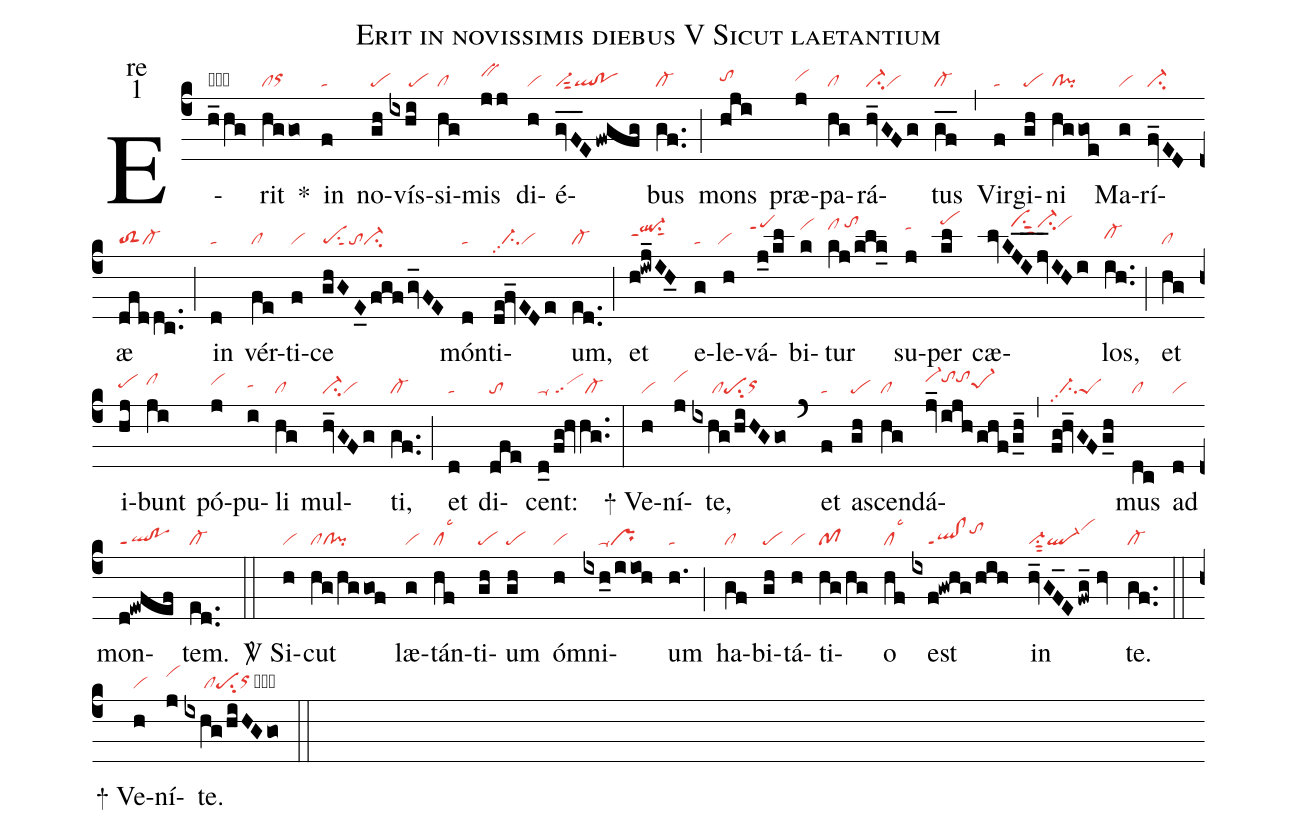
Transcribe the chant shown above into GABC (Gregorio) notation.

name:Erit in novissimis diebus V Sicut laetantium;
office-part:re;
mode:1;
nabc-lines:1;
%%
(c4) E(h_hg|obvi-cl)rit(hggo|clorhh) <sp>*</sp>() in(f|ta) no(gh|pe)vís(ixhi|/////pe)si(hg|cl)mis(jj|bvhi) di(h|vi)é(gv_F_E/fwgfg|vi-sut2ql!po)bus(gf..|cl-) (;) mons(hji|tohh) præ(j|vihh)pa(hg|cl)rá(hv_GFg|ci-vi)tus(gf__|cl-) (,) Vir(f|ta)gi(gh|pe)ni(hggoe|cl!pi) Ma(g|vi)rí(fv_ED|ci-)æ(dfddc..|toS2cl-) (;) in(d|ta) vér(fe|cl)ti(f|vi)ce(ghGE_0/fgfgv_FE|pesu1sut1toci-) món(d|ta)ti(de!fv_EDe|//ci-pp2vi)um,(ed..|cl-) (;) et(h!iwj_IH_0|ql-hjppt1su1sut1) e(g|ta)le(h|`vi)vá(j_0/kl|``pehkppt1)bi(k|vihk)tur(kj/klk_|clhk/tohl) su(j|tahk)per(kl|pehm) cæ(lvKJ_I_jv_IHi|//////vihlsu1sut2ci-hlvihl)los,(ih..|cl-hh) (;) et(hg|cl) i(hj|pehh)bunt(ji|clhi) pó(j|vihi)pu(i|tahh)li(hg|cl) mul(hv_GFg|ci-vi)ti,(gf..|cl-) (;) et(d|ta) di(dfe|to)cent:(d_0/fg!hvhg..|ta-/sccl-) (:)

<sp>+</sp> Ve(h|vi)ní(j|vihj)te,(ixhg/hiHGgo|/////clpesu2orhh) (`) et(f|ta) as(gh|pe)cen(hg|cl)dá(jv_ijh/ghf/g_h_|vi-hjtohjtohjpe-1hh)(,)(fg!hv_GFg_h|//ci-pp2peS)mus(dc|cl) ad(d|vi) mon(d!ewfef|ql!poppt1)tem.(ed..|cl-) (::)

<sp>V/</sp> Si(h|vi)cut(hg/hggof|clcl!pi) læ(g|vi)tán(hf|cllsc3)ti(gh|pe)um(gh|pe) óm(h|vi)ni(ixh_0/iioh|////ta-pr)um(h.|ta) (;) ha(gf|cl)bi(gh|pe)tá(h|vi)ti(hg/hg|pf)o(hf|cllsc3) est(ixf!gwhg/hih|////ql!clppt1tohj) in(hv_GF_E/fwg_//hv|vi-su1sut2ql-vihk) te.(gf..|cl-) (::)

<sp>+</sp> Ve(h|vi)ní(j|vihj)te.(ixhg/hiHGgo|/////clpesu2orhhcb) (::)
